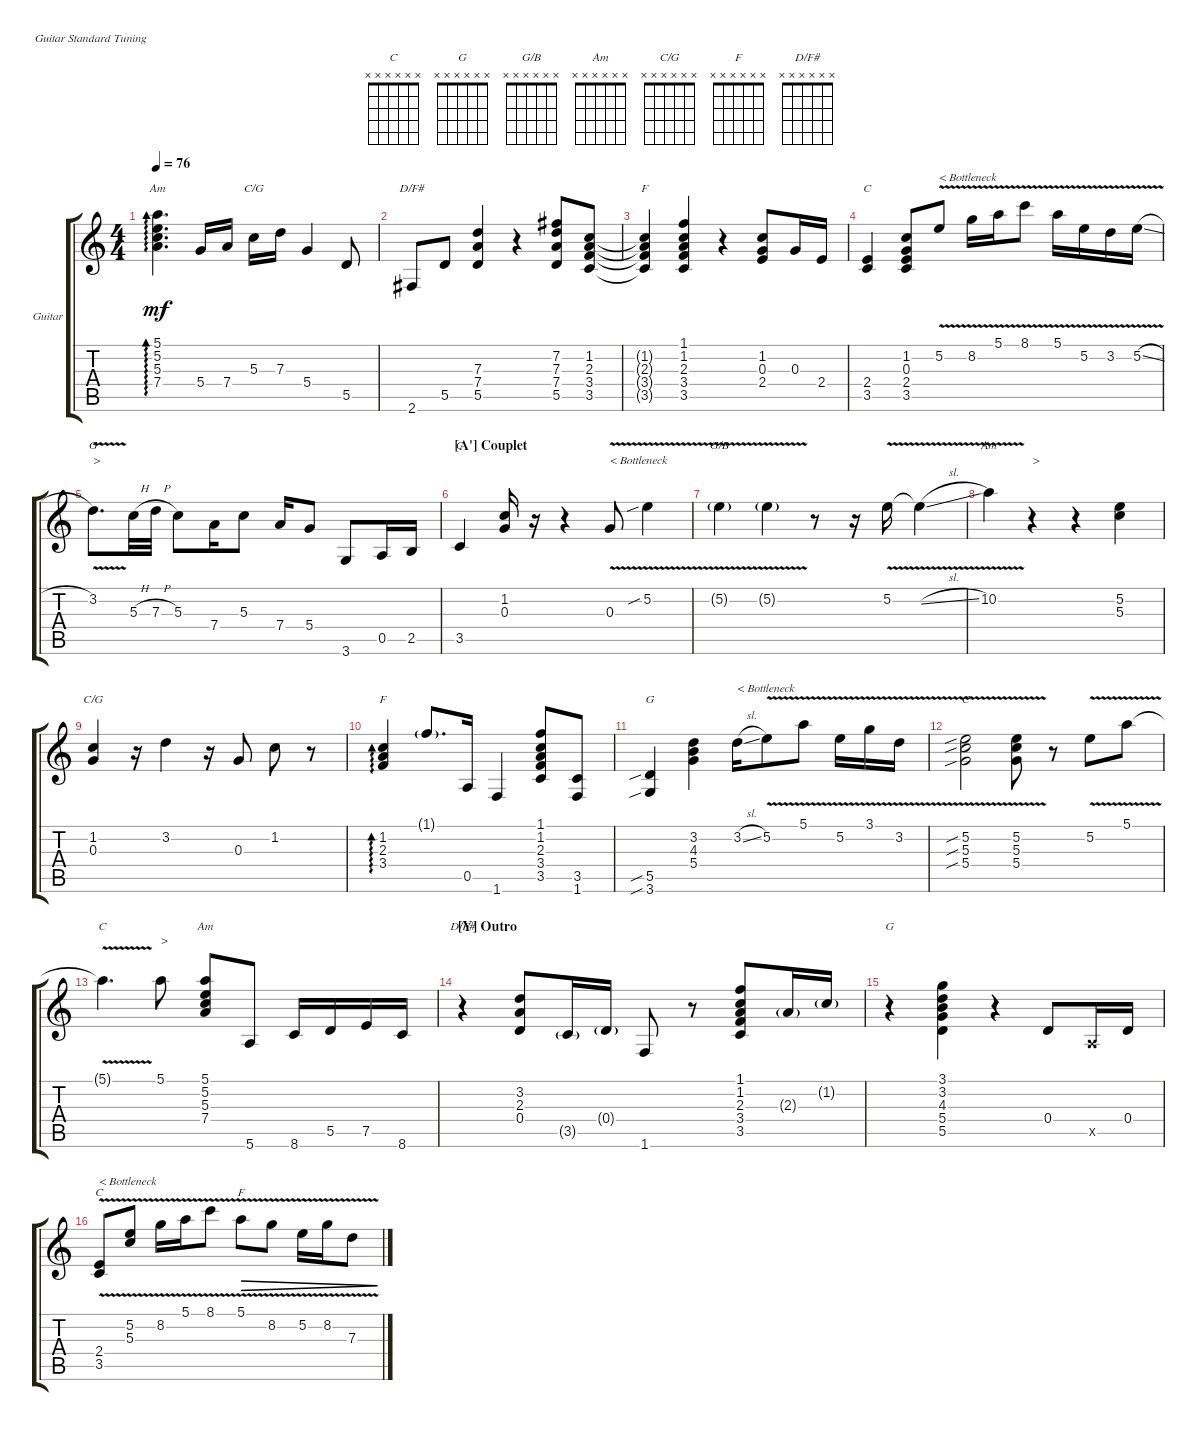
\defaultSystemsLayout 4
\bracketExtendMode groupsimilarinstruments
\firstSystemTrackNameOrientation horizontal
\otherSystemsTrackNameOrientation horizontal
\track ("Guitar" "Guitar") {instrument acousticguitarsteel}
\staff {score tabs}
\tuning (E4 B3 G3 D3 A2 E2)
\chord ("C" x x x x x x)
\chord ("G" x x x x x x)
\chord ("G/B" x x x x x x)
\chord ("Am" x x x x x x)
\chord ("C/G" x x x x x x)
\chord ("F" x x x x x x)
\chord ("D/F#" x x x x x x)
\ts (4 4)
\tempo 76
\clef g2
\ks c
(7.4 5.3 5.2 5.1).4{d ad 0 ch "Am" dy mf} 5.4.16 7.4.16 5.3.16{ch "C/G"} 7.3.16 5.4.4 5.5.8 |
2.6.8{ch "D/F#"} 5.5.8 (5.5 7.4 7.3).4 r.4 (5.5 7.4 7.3 7.2).8 (1.2 2.3 3.4 3.5).8 |
(3.4{t} 2.3{t} 1.2{t} 3.5{t}).4{ch "F"} (1.1 1.2 2.3 3.4 3.5).4 r.4 (1.2 0.3 2.4).8 0.3.16 2.4.16 |
(3.5 2.4).4{ch "C"} (3.5 2.4 0.3 1.2).8 5.2{v}.8{txt "< Bottleneck"} 8.2{v}.16 5.1{v}.16 8.1{v}.8 5.1{v}.16 5.2{v}.16 3.2{v}.16 5.2{v sl}.16 |
3.2{v}.8{d ch "G" txt ">"} 5.3{h}.32 7.3{h}.32 5.3.8 7.4.16 5.3.8 7.4.16 5.4.8 3.6.8 0.5.16 2.5.16 |
\section ("A'" "Couplet")
3.5.4{ch "C"} (0.3 1.2).16 r.16 r.4 0.3{v}.8{txt "< Bottleneck"} 5.2{v sib}.4 |
5.2{v g}.4{ch "G/B"} 5.2{v g}.4 r.8 r.16 5.2{v}.16 5.2{v sl t}.4 |
10.2{v}.4{ch "Am"} r.4{txt ">"} r.4 (5.2 5.3).4 |
(0.3 1.2).4{ch "C/G"} r.16 3.2.4 r.16 0.3.8 1.2.8 r.8 |
(3.4 2.3 1.2).4{ad 0 ch "F"} 1.1{g}.8{d} 0.5.16 1.6.4 (3.5 3.4 2.3 1.2 1.1).8 (1.6 3.5).8 |
(3.6{sib} 5.5{sib}).4{ch "G"} (5.4 4.3 3.2).4 3.2{sl}.16{txt "< Bottleneck"} 5.2{v}.8 5.1{v}.8 5.2{v}.16 3.1{v}.16 3.2{v}.16 |
(5.4{v sib} 5.3{v sib} 5.2{v sib}).2{ch "C"} (5.2{v} 5.3{v} 5.4{v}).8 r.8 5.2{v}.8 5.1{v}.8 |
5.1{v t}.4{d ch "C"} 5.1.8{txt ">"} (5.1 5.2 5.3 7.4).8{ch "Am"} 5.6.8 8.6.16 5.5.16 7.5.16 8.6.16 |
\section ("Y" "Outro")
r.4{ch "D/F#"} (0.4 2.3 3.2).8 3.5{g}.16 0.4{g}.16 1.6.8 r.8 (3.5 3.4 2.3 1.2 1.1).8 2.3{g}.16 1.2{g}.16 |
r.4{ch "G"} (5.5 5.4 4.3 3.2 3.1).4 r.4 0.4.8 0.5{x}.16 0.4.16 |
(3.5{v} 2.4{v}).8{ch "C" txt "< Bottleneck"} (5.2{v} 5.3{v}).8 8.2{v}.16 5.1{v}.16 8.1{v}.8 5.1{v}.8{ch "F" dec} 8.2{v}.8{dec} 5.2{v}.16{dec} 8.2{v}.16{dec} 7.3{v}.8{dec}
